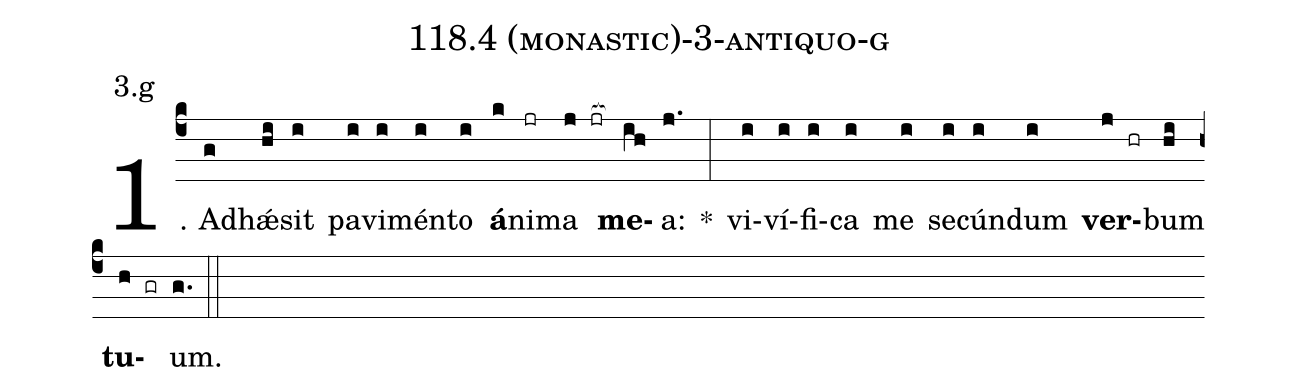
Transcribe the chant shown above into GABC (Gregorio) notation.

name: 118.4 (monastic)-3-antiquo-g;
annotation: 3.g;
%%
(c4)1. Ad(g)hǽ(hi)sit(i) pa(i)vi(i)mén(i)to(i) <b>á</b>(k)ni(jr)ma(j jr[ocb:1{]) <b>me</b>(ih[ocb:0}])a:(j.) *(:) vi(i)ví(i)fi(i)ca(i) me(i) se(i)cún(i)dum(i) <b>ver</b>(j hr)bum(hi) <b>tu</b>(h gr)um.(g.) (::)
